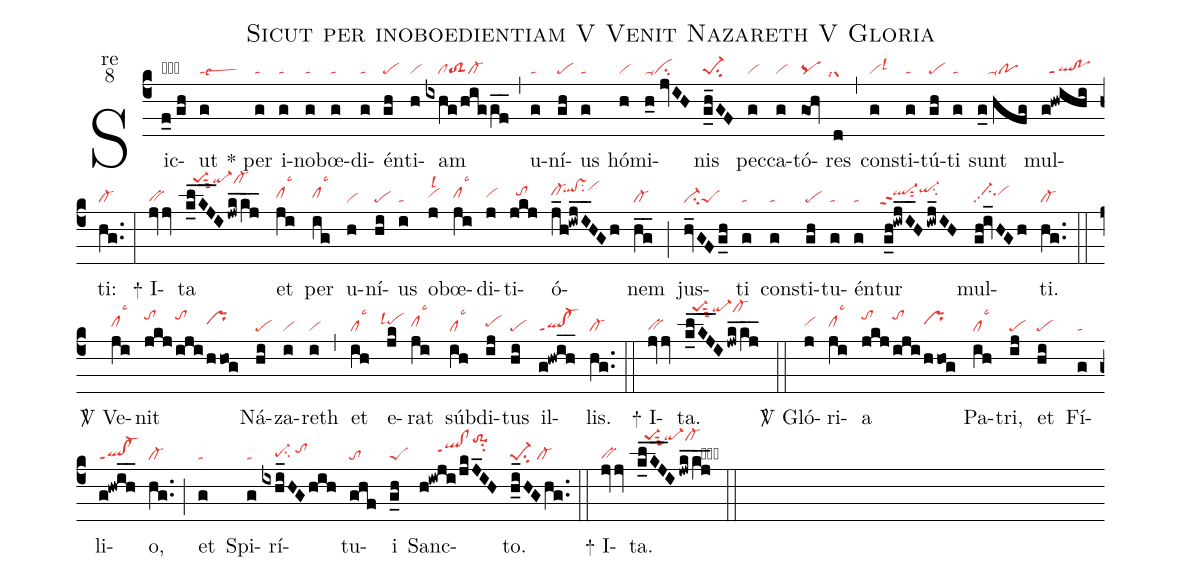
name:Sicut per inoboedientiam V Venit Nazareth V Gloria;
office-part:re;
mode:8;
nabc-lines:1;
%%
(c4) Sic(f_0//gh|obscG)ut(g|talsew3) <sp>*</sp> per(g|ta) i(g|ta)no(g|ta)bœ(g|ta)di(g|ta)én(gh|pe)ti(h|vi)am(ixhg/higgf__|////cltoS2cl-) (,) u(g|ta)ní(gh|pe)us(g|ta) hó(h|vi)mi(h_0//jvIH|ta-ci)nis(g_h_GF|pe-1su2) pec(g|vi)ca(g|vi)tó(goh|pq)res(d|``grlsi4) (,) con(g|vilsl3)sti(g|ta)tú(gh|pe)ti(g|ta) sunt(g_0//hfg|///ta-po) mul(g!hwihi|//ql!poppt1)ti:(hg..|cl-) (:)
<sp>+</sp> I(jvjv|bv)ta(k_lKJ___I/jwk_kj__|//pe-1hnsut3qi-hncl-hn) et(ji|clhhlsc3) per(ig|clhhlsc3) u(h|vi)ní(hi|pe)us(i|ta) ob(j|vihhlsl2)œ(ji|clhhlsc3)di(j|vihh)ti(jkj|//tohi)ó(j_h!iwjI__HGh|cl-hi`qlhj!vshjsu2vihk)nem(hg__|cl-) (;) jus(hv_GFg_h|ci-peS)ti(g|ta) con(g|ta)sti(gh|pe)tu(g|ta)én(g|ta)tur(g_h!iwjI__H/iwj_IH|`ql-hippt2sut2qi-hjsu2) mul(gh!iv_HGh|//ci-hipp2vihi)ti.(hg..|cl-) (::)

<sp>V/</sp> Ve(ji|clhhlsc3)nit(jkj|tohk|iji|tohk|hhog|prhi) Ná(hi|pe)za(i|vi)reth(i|vi) (,) et(ih|cllsc3) e(jk|``pehilsl4)rat(ji|clhhlsc3) súb(ih|cllsc3)di(ij|pehh)tus(hi|pe) il(g!hwih__|ql!cl-ppt1)lis.(hg..|cl-) (::)
<sp>+</sp> I(jvjv|bv)ta.(k_lKJ___I/jwk_kj__|//pe-1hnsut3qi-hncl-hn) (::)

<sp>V/</sp> Gló(j|vihh)ri(ji|clhhlsc3)a(jkj|tohk|iji|tohk|hhog|prhi) Pa(ih|cllsc3)tri,(ij|pe) et(hi|pe) Fí(g|ta)li(g!hwih__|ql!cl-ppt1)o,(hg..|cl-) (;) et(g|ta) Spi(g|ta)rí(ixhi_HG/hih|////pe-hgsu2/tohi)tu(ghf|to)i(g_h|peS) Sanc(h!iwji/jkJ_IH|/////qlhi!clhippt1to-1hmsu2)to.(h_i_HGhg..|pe-1su2/cl-) (::)

<sp>+</sp> I(jvjv|bv)ta.(k_lKJ___I/jwk_kj__|//pe-1hnsut3qi-hncl-hncb) (::)
